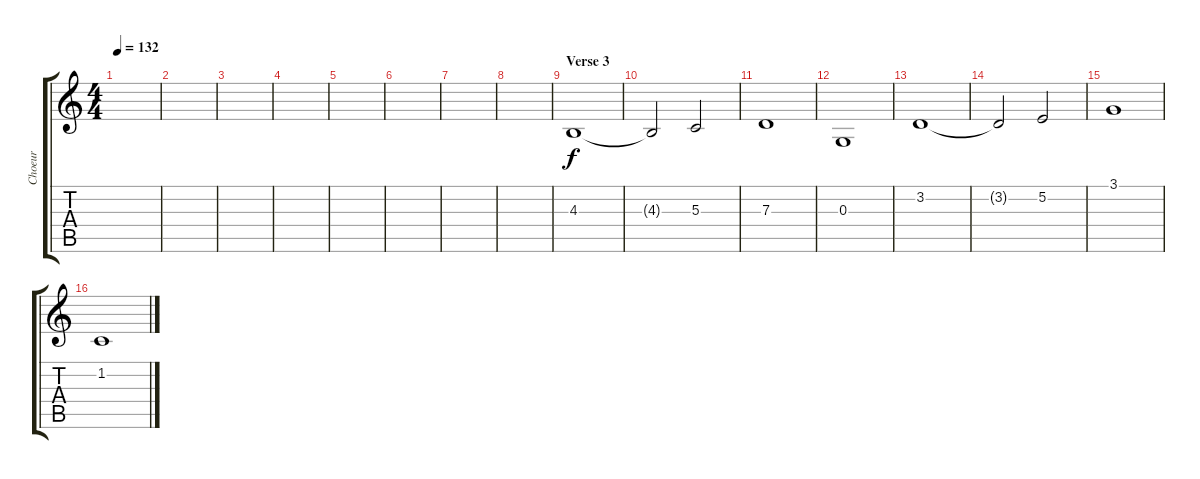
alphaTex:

\track ("Choeur" "Choeur") {instrument lead6voice}
\staff {score tabs}
\tuning (E4 B3 G3 D3 A2 E2) {hide}
\ts (4 4)
\tempo 132
\clef g2
\ks c
|
|
|
|
|
|
|
|
\section ("" "Verse 3")
4.3.1 |
4.3{t}.2 5.3.2 |
7.3.1 |
0.3.1 |
3.2.1 |
3.2{t}.2 5.2.2 |
3.1.1 |
1.2.1
